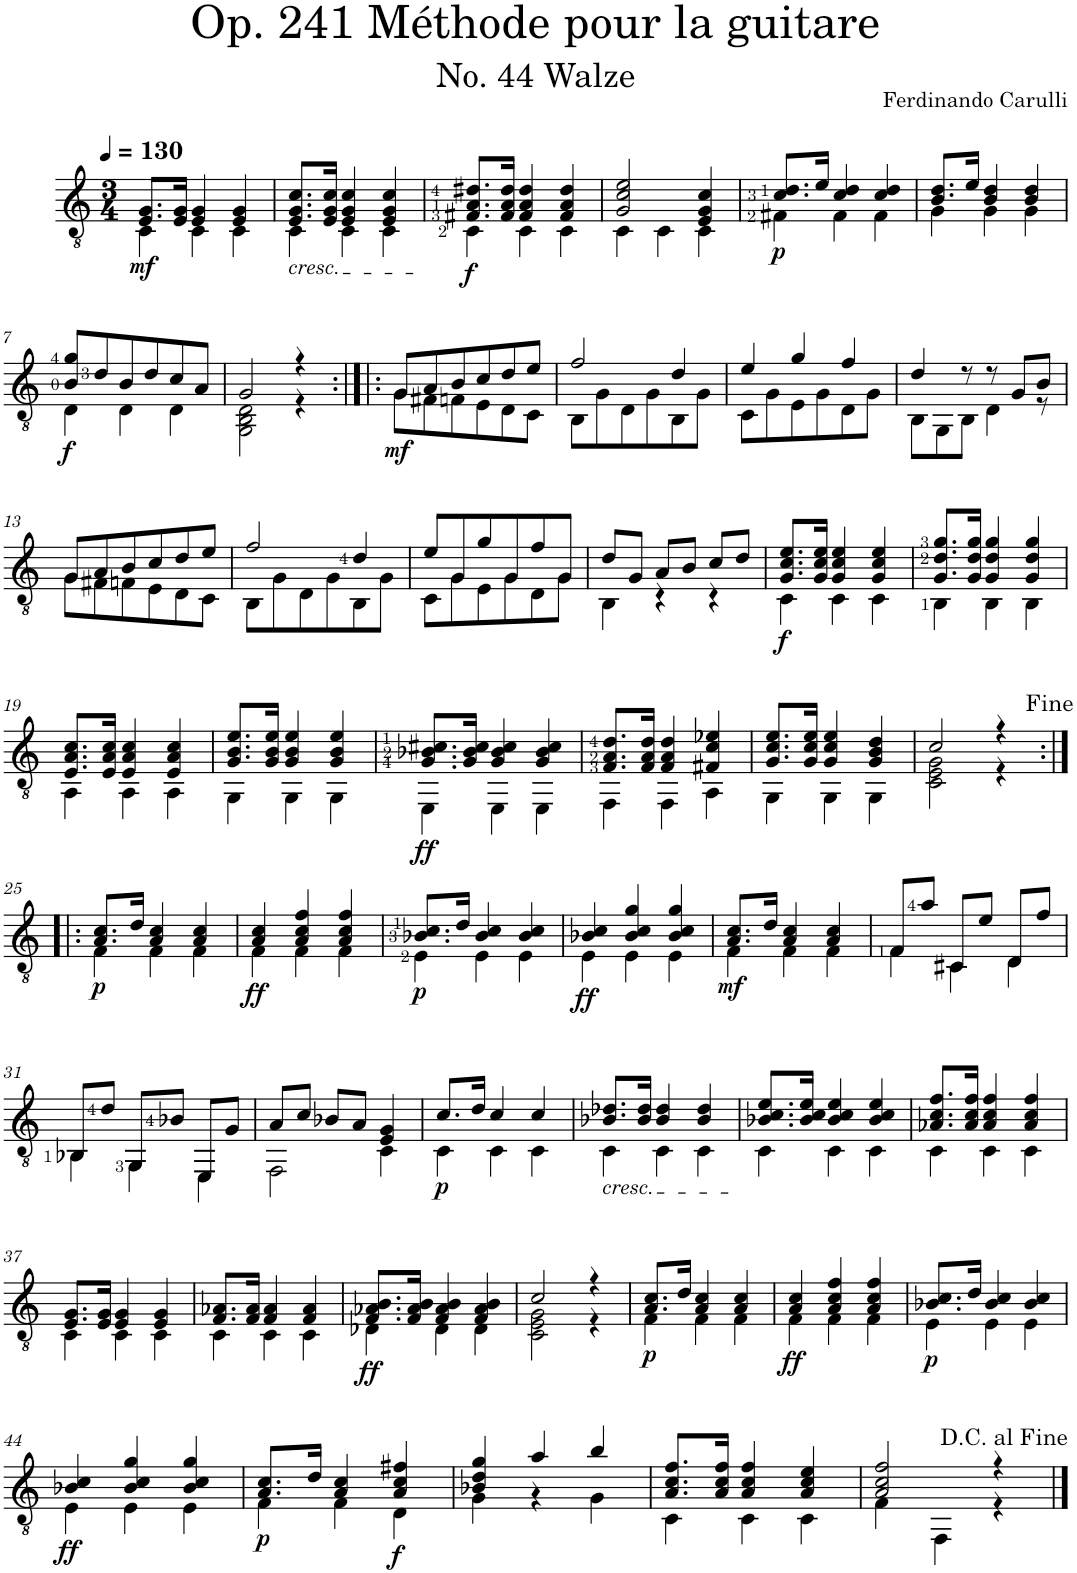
**kern	**dynam
*part1	*part1
*staff1	*staff1
*I"Classical Guitar	*
*clefGv2	*
*k[]	*
*C:	*
*M3/4	*
*MM130	*
=1	=1
*^	*
!	!	!LO:DY:b
8.E/ 8.G/L	4C\	mf
16E/ 16G/Jk	.	.
4E/ 4G/	4C\	.
4E/ 4G/	4C\	.
=2	=2	=2
!LO:TX:b:i:t=cresc.	!	!
8.E/ 8.G/ 8.c/L	4C\	.
16E/ 16G/ 16c/Jk	.	.
4E/ 4G/ 4c/	4C\	.
4E/ 4G/ 4c/	4C\	.
=3	=3	=3
!	!	!LO:DY:b
8.F#X/ 8.A/ 8.d#X/L	4C\	f
16F#/ 16A/ 16d#/Jk	.	.
4F#/ 4A/ 4d#/	4C\	.
4F#/ 4A/ 4d#/	4C\	.
=4	=4	=4
2G/ 2c/ 2e/	4C\	.
.	4C\	.
4E/ 4G/ 4c/	4C\	.
=5	=5	=5
!	!	!LO:DY:b
8.c/ 8.d/L	4F#X\	p
16e/Jk	.	.
4c/ 4d/	4F#\	.
4c/ 4d/	4F#\	.
=6	=6	=6
8.B/ 8.d/L	4G\	.
16e/Jk	.	.
4B/ 4d/	4G\	.
4B/ 4d/	4G\	.
!!LO:LB:g=z	!!
=7	=7	=7
!	!	!LO:DY:b
8B/ 8g/L	4D\	f
8d/	.	.
8B/	4D\	.
8d/	.	.
8c/	4D\	.
8A/J	.	.
=8	=8	=8
2G/	2GG\ 2BB\ 2D\	.
4r	4r	.
=9:|!|:	=9:|!|:	=9:|!|:
!	!	!LO:DY:b
8G/L	8G\L	mf
8A/	8F#X\	.
8B/	8Fn\	.
8c/	8E\	.
8d/	8D\	.
8e/J	8C\J	.
=10	=10	=10
2f/	8BB\L	.
.	8G\	.
.	8D\	.
.	8G\	.
4d/	8BB\	.
.	8G\J	.
=11	=11	=11
4e/	8C\L	.
.	8G\	.
4g/	8E\	.
.	8G\	.
4f/	8D\	.
.	8G\J	.
=12	=12	=12
4d/	8BB\L	.
.	8GG\	.
8r	8BB\J	.
8r	4D\	.
8G/L	.	.
8B/J	8r	.
!!LO:LB:g=z	!!
=13	=13	=13
8G/L	8G\L	.
8A/	8F#X\	.
8B/	8Fn\	.
8c/	8E\	.
8d/	8D\	.
8e/J	8C\J	.
=14	=14	=14
2f/	8BB\L	.
.	8G\	.
.	8D\	.
.	8G\	.
4d/	8BB\	.
.	8G\J	.
=15	=15	=15
8e/L	8C\L	.
8G/	8G\	.
8g/	8E\	.
8G/	8G\	.
8f/	8D\	.
8G/J	8G\J	.
=16	=16	=16
8d/L	4BB\	.
8G/J	.	.
8A/L	4r	.
8B/J	.	.
8c/L	4r	.
8d/J	.	.
=17	=17	=17
!	!	!LO:DY:b
8.G/ 8.c/ 8.e/L	4C\	f
16G/ 16c/ 16e/Jk	.	.
4G/ 4c/ 4e/	4C\	.
4G/ 4c/ 4e/	4C\	.
=18	=18	=18
8.G/ 8.d/ 8.g/L	4BB\	.
16G/ 16d/ 16g/Jk	.	.
4G/ 4d/ 4g/	4BB\	.
4G/ 4d/ 4g/	4BB\	.
!!LO:LB:g=z	!!
=19	=19	=19
8.E/ 8.A/ 8.c/L	4AA\	.
16E/ 16A/ 16c/Jk	.	.
4E/ 4A/ 4c/	4AA\	.
4E/ 4A/ 4c/	4AA\	.
=20	=20	=20
8.G/ 8.B/ 8.e/L	4GG\	.
16G/ 16B/ 16e/Jk	.	.
4G/ 4B/ 4e/	4GG\	.
4G/ 4B/ 4e/	4GG\	.
=21	=21	=21
!	!	!LO:DY:b
8.G/ 8.B-X/ 8.c#X/L	4EE\	ff
16G/ 16B-/ 16c#/Jk	.	.
4G/ 4B-/ 4c#/	4EE\	.
4G/ 4B-/ 4c#/	4EE\	.
=22	=22	=22
8.F/ 8.A/ 8.d/L	4FF\	.
16F/ 16A/ 16d/Jk	.	.
4F/ 4A/ 4d/	4FF\	.
4F#X/ 4c/ 4e-X/	4AA\	.
=23	=23	=23
8.G/ 8.c/ 8.e/L	4GG\	.
16G/ 16c/ 16e/Jk	.	.
4G/ 4c/ 4e/	4GG\	.
4G/ 4B/ 4d/	4GG\	.
=24	=24	=24
2c/	2C\ 2E\ 2G\	.
4r	4r	.
!!LO:LB:g=z	!!
=25:|!|:	=25:|!|:	=25:|!|:
!	!	!LO:DY:b
8.A/ 8.c/L	4F\	p
16d/Jk	.	.
4A/ 4c/	4F\	.
4A/ 4c/	4F\	.
=26	=26	=26
!	!	!LO:DY:b
4A/ 4c/	4F\	ff
4A/ 4c/ 4f/	4F\	.
4A/ 4c/ 4f/	4F\	.
=27	=27	=27
!	!	!LO:DY:b
8.B-X/ 8.c/L	4E\	p
16d/Jk	.	.
4B-/ 4c/	4E\	.
4B-/ 4c/	4E\	.
=28	=28	=28
!	!	!LO:DY:b
4B-X/ 4c/	4E\	ff
4B-/ 4c/ 4g/	4E\	.
4B-/ 4c/ 4g/	4E\	.
=29	=29	=29
!	!	!LO:DY:b
8.A/ 8.c/L	4F\	mf
16d/Jk	.	.
4A/ 4c/	4F\	.
4A/ 4c/	4F\	.
=30	=30	=30
8F/L	4F\	.
8a/J	.	.
8C#X/L	4C#\	.
8e/J	.	.
8D/L	4D\	.
8f/J	.	.
!!LO:LB:g=z	!!
=31	=31	=31
8BB-X/L	4BB-\	.
8d/J	.	.
8GG/L	4GG\	.
8B-X/J	.	.
8EE/L	4EE\	.
8G/J	.	.
=32	=32	=32
8A/L	2FF\	.
8c/J	.	.
8B-X/L	.	.
8A/J	.	.
4E/ 4G/	4C\	.
=33	=33	=33
!	!	!LO:DY:b
8.c/L	4C\	p
16d/Jk	.	.
4c/	4C\	.
4c/	4C\	.
=34	=34	=34
!LO:TX:b:i:t=cresc.	!	!
8.B-X/ 8.d-X/L	4C\	.
16B-/ 16d-/Jk	.	.
4B-/ 4d-/	4C\	.
4B-/ 4d-/	4C\	.
=35	=35	=35
8.B-X/ 8.c/ 8.e/L	4C\	.
16B-/ 16c/ 16e/Jk	.	.
4B-/ 4c/ 4e/	4C\	.
4B-/ 4c/ 4e/	4C\	.
=36	=36	=36
8.A-X/ 8.c/ 8.f/L	4C\	.
16A-/ 16c/ 16f/Jk	.	.
4A-/ 4c/ 4f/	4C\	.
4A-/ 4c/ 4f/	4C\	.
!!LO:LB:g=z	!!
=37	=37	=37
8.E/ 8.G/L	4C\	.
16E/ 16G/Jk	.	.
4E/ 4G/	4C\	.
4E/ 4G/	4C\	.
=38	=38	=38
8.F/ 8.A-X/L	4C\	.
16F/ 16A-/Jk	.	.
4F/ 4A-/	4C\	.
4F/ 4A-/	4C\	.
=39	=39	=39
!	!	!LO:DY:b
8.F/ 8.A-X/ 8.B/L	4D-X\	ff
16F/ 16A-/ 16B/Jk	.	.
4F/ 4A-/ 4B/	4D-\	.
4F/ 4A-/ 4B/	4D-\	.
=40	=40	=40
2c/	2C\ 2E\ 2G\	.
4r	4r	.
=41	=41	=41
!	!	!LO:DY:b
8.A/ 8.c/L	4F\	p
16d/Jk	.	.
4A/ 4c/	4F\	.
4A/ 4c/	4F\	.
=42	=42	=42
!	!	!LO:DY:b
4A/ 4c/	4F\	ff
4A/ 4c/ 4f/	4F\	.
4A/ 4c/ 4f/	4F\	.
=43	=43	=43
!	!	!LO:DY:b
8.B-X/ 8.c/L	4E\	p
16d/Jk	.	.
4B-/ 4c/	4E\	.
4B-/ 4c/	4E\	.
!!LO:LB:g=z	!!
=44	=44	=44
!	!	!LO:DY:b
4B-X/ 4c/	4E\	ff
4B-/ 4c/ 4g/	4E\	.
4B-/ 4c/ 4g/	4E\	.
=45	=45	=45
!	!	!LO:DY:b
8.A/ 8.c/L	4F\	p
16d/Jk	.	.
4A/ 4c/	4F\	.
!	!	!LO:DY:b
4A/ 4c/ 4f#X/	4D\	f
=46	=46	=46
4B-X/ 4d/ 4g/	4G\	.
4a/	4r	.
4b/	4G\	.
=47	=47	=47
8.A/ 8.c/ 8.f/L	4C\	.
16A/ 16c/ 16f/Jk	.	.
4A/ 4c/ 4f/	4C\	.
4A/ 4c/ 4e/	4C\	.
=48	=48	=48
2A/ 2c/ 2f/	4F\	.
.	4FF\	.
4r	4r	.
*v	*v	*
==	==
*-	*-
